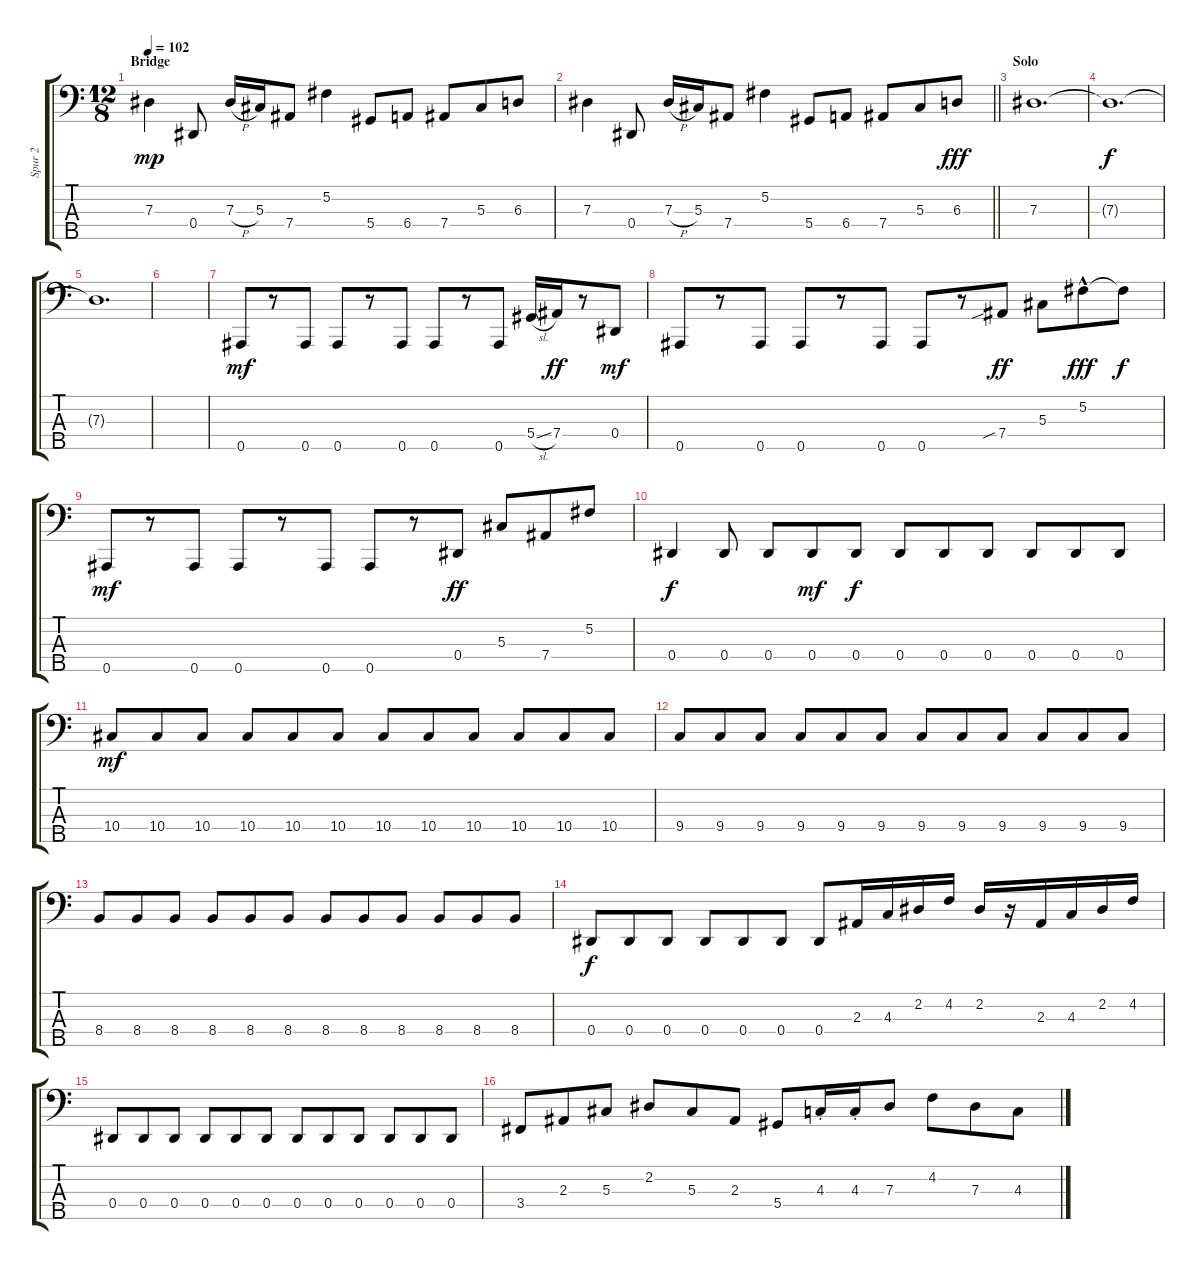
\track ("Spur 2" "Spur 2") {instrument electricbasspick}
\staff {score tabs}
\tuning (Gb2 Db2 Ab1 Eb1 Bb0) {hide}
\ts (12 8)
\section ("" "Bridge")
\tempo 102
\clef f4
\ks c
7.3.4{dy mp} 0.4.8 7.3{h}.16 5.3.16 7.4.8 5.2.4 5.4.8 6.4.8 7.4.8 5.3.8 6.3.8 |
\barLineRight lightlight
7.3.4 0.4.8 7.3{h}.16 5.3.16 7.4.8 5.2.4 5.4.8 6.4.8 7.4.8 5.3.8 6.3.8{dy fff} |
\section ("" "Solo")
7.3.1{d} |
7.3{t}.1{d dy f} |
7.3{t}.1{d} |
|
0.5.8{dy mf volume 9} r.8 0.5.8 0.5.8 r.8 0.5.8 0.5.8 r.8 0.5.8 5.4{sl}.16 7.4.16{dy ff} r.8 0.4.8{dy mf} |
0.5.8 r.8 0.5.8 0.5.8 r.8 0.5.8 0.5.8 r.8 7.4{sib}.8{dy ff} 5.3.8 5.2{hac}.8{dy fff} 5.2{t}.8{dy f} |
0.5.8{dy mf} r.8 0.5.8 0.5.8 r.8 0.5.8 0.5.8 r.8 0.4.8{dy ff} 5.3.8 7.4.8 5.2.8 |
0.4.4{dy f volume 11} 0.4.8 0.4.8 0.4.8{dy mf} 0.4.8{dy f} 0.4.8 0.4.8 0.4.8 0.4.8 0.4.8 0.4.8 |
10.4.8{dy mf} 10.4.8 10.4.8 10.4.8 10.4.8 10.4.8 10.4.8 10.4.8 10.4.8 10.4.8 10.4.8 10.4.8 |
9.4.8 9.4.8 9.4.8 9.4.8 9.4.8 9.4.8 9.4.8 9.4.8 9.4.8 9.4.8 9.4.8 9.4.8 |
8.4.8 8.4.8 8.4.8 8.4.8 8.4.8 8.4.8 8.4.8 8.4.8 8.4.8 8.4.8 8.4.8 8.4.8 |
0.4.8{dy f} 0.4.8 0.4.8 0.4.8 0.4.8 0.4.8 0.4.8 2.3.16 4.3.16 2.2.16 4.2.16 2.2.16 r.16 2.3.16 4.3.16 2.2.16 4.2.16 |
0.4.8 0.4.8 0.4.8 0.4.8 0.4.8 0.4.8 0.4.8 0.4.8 0.4.8 0.4.8 0.4.8 0.4.8 |
3.4.8 2.3.8 5.3.8 2.2.8 5.3.8 2.3.8 5.4.8 4.3{st}.16 4.3{st}.16 7.3.8 4.2.8 7.3.8 4.3.8
